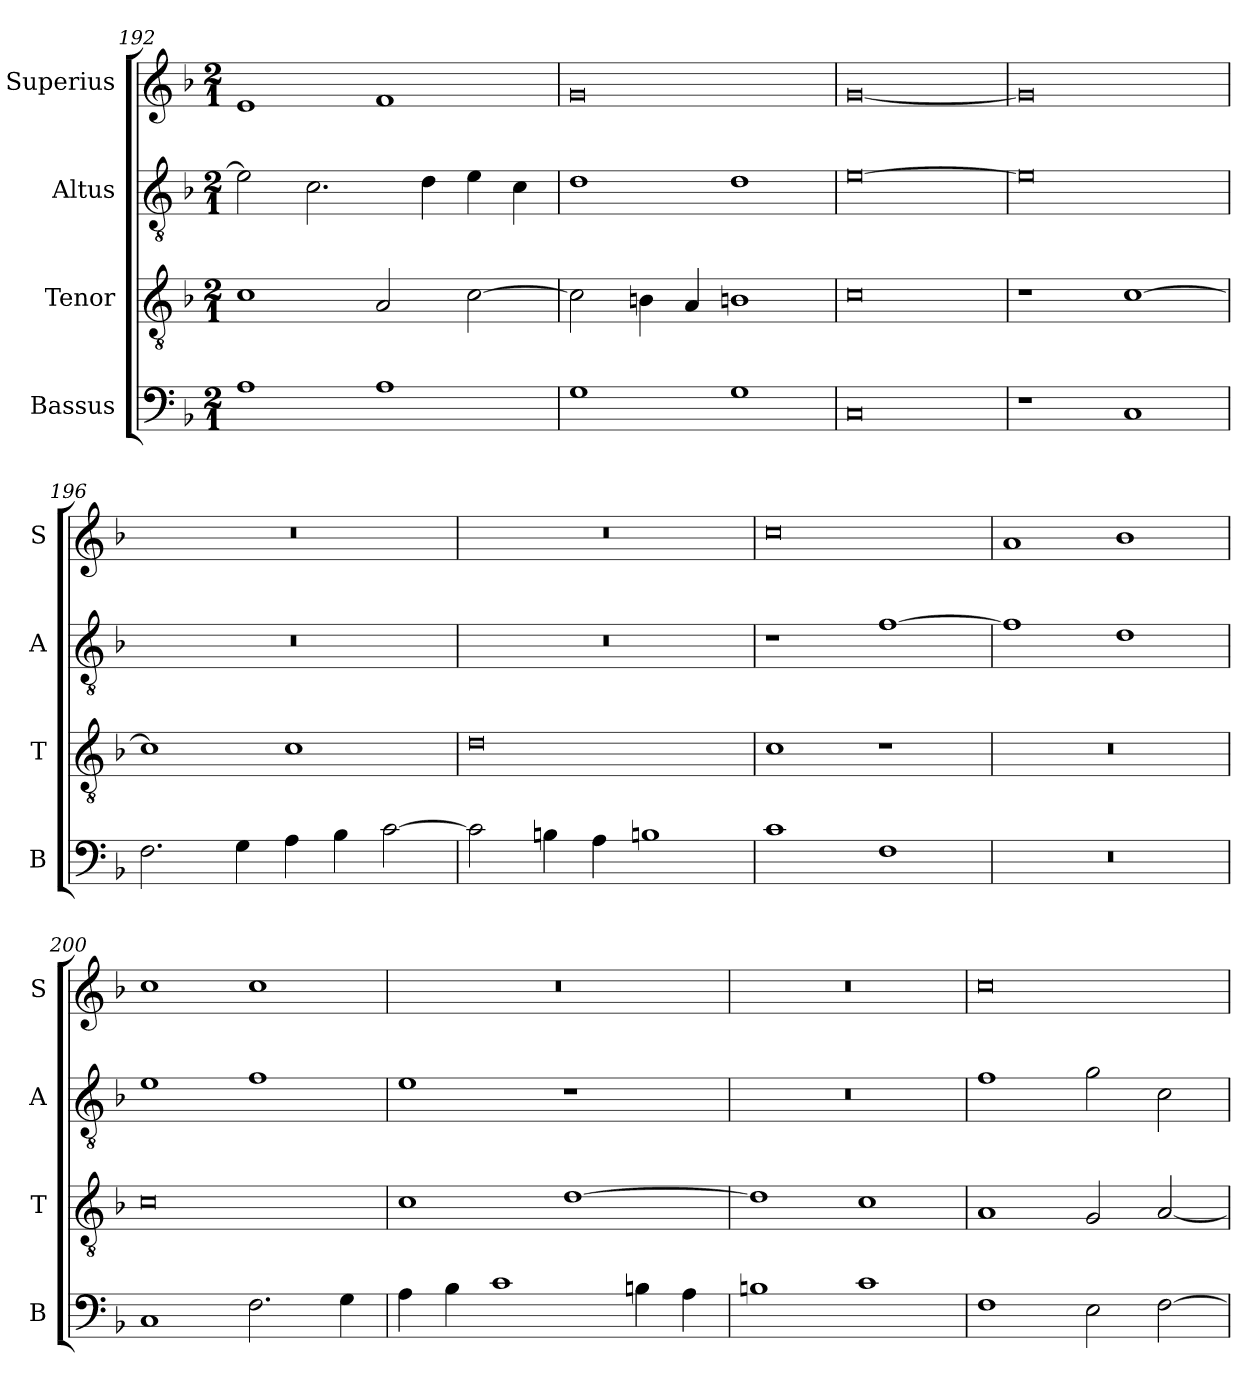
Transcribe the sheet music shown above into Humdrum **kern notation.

**kern	**kern	**kern	**kern
*part4	*part3	*part2	*part1
*staff4	*staff3	*staff2	*staff1
*I"Bassus	*I"Tenor	*I"Altus	*I"Superius
*I'B	*I'T	*I'A	*I'S
*clefF4	*clefGv2	*clefGv2	*clefG2
*k[b-]	*k[b-]	*k[b-]	*k[b-]
*F:	*F:	*F:	*F:
*M2/1	*M2/1	*M2/1	*M2/1
=192	=192	=192	=192
1A	1c	2e]	1e
.	.	2.c	.
1A	2A	.	1f
.	.	4d	.
.	[2c	4e	.
.	.	4c	.
=193	=193	=193	=193
1G	2c]	1d	0g
.	4Bn	.	.
.	4A	.	.
1G	1Bn	1d	.
=194	=194	=194	=194
0C	0c	[0e	[0g
=195	=195	=195	=195
1r	1r	0e]	0g]
1C	[1c	.	.
=196	=196	=196	=196
2.F	1c]	0r	0r
4G	.	.	.
4A	1c	.	.
4B-	.	.	.
[2c	.	.	.
=197	=197	=197	=197
2c]	0d	0r	0r
4Bn	.	.	.
4A	.	.	.
1Bn	.	.	.
=198	=198	=198	=198
1c	1c	1r	0cc
1F	1r	[1f	.
=199	=199	=199	=199
0r	0r	1f]	1a
.	.	1d	1b-
=200	=200	=200	=200
1C	0c	1e	1cc
2.F	.	1f	1cc
4G	.	.	.
=201	=201	=201	=201
4A	1c	1e	0r
4B-	.	.	.
1c	.	.	.
.	[1d	1r	.
4Bn	.	.	.
4A	.	.	.
=202	=202	=202	=202
1Bn	1d]	0r	0r
1c	1c	.	.
=203	=203	=203	=203
1F	1A	1f	0cc
2E	2G	2g	.
[2F	[2A	2c	.
=	=	=	=
*-	*-	*-	*-
